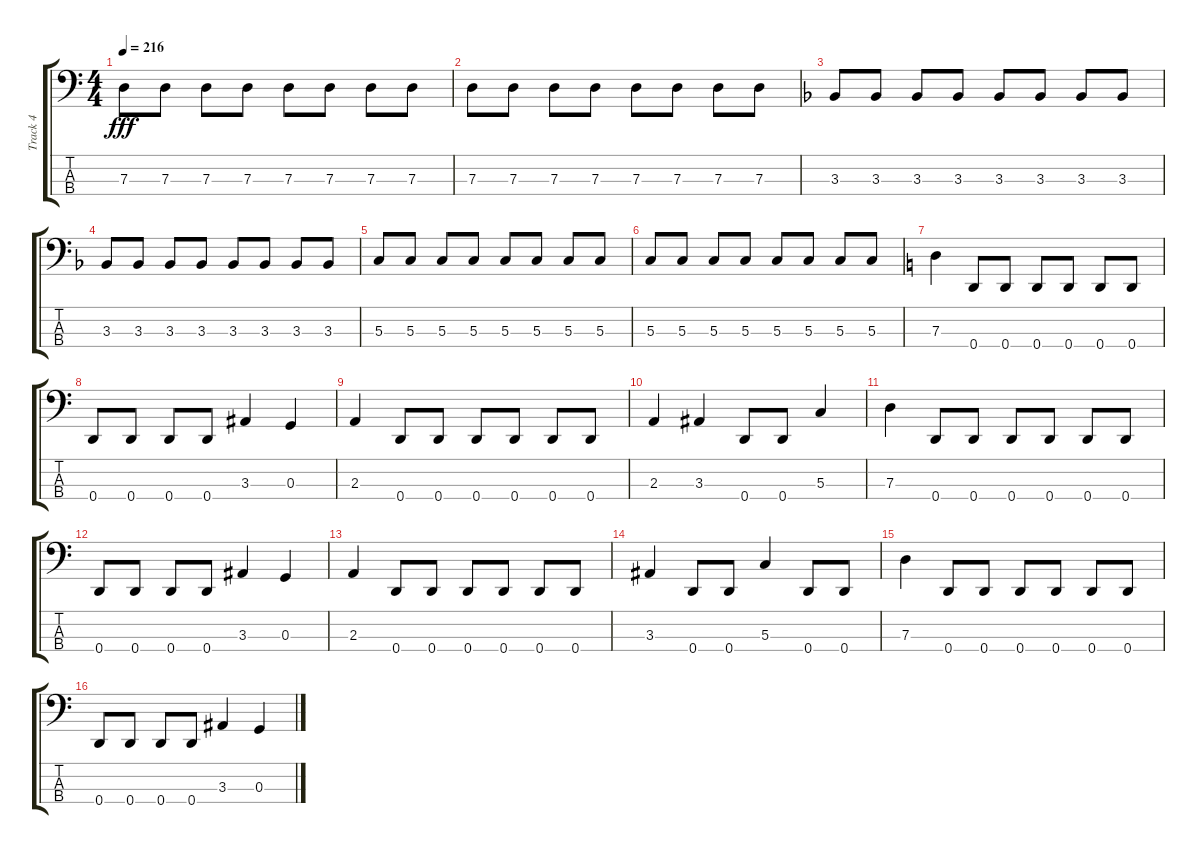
\track ("Track 4" "Track 4") {instrument electricbassfinger}
\staff {score tabs}
\tuning (F2 C2 G1 D1) {hide}
\ts (4 4)
\tempo 216
\clef f4
\ks c
7.3.8{dy fff} 7.3.8 7.3.8 7.3.8 7.3.8 7.3.8 7.3.8 7.3.8 |
7.3.8 7.3.8 7.3.8 7.3.8 7.3.8 7.3.8 7.3.8 7.3.8 |
\ks f
3.3.8 3.3.8 3.3.8 3.3.8 3.3.8 3.3.8 3.3.8 3.3.8 |
3.3.8 3.3.8 3.3.8 3.3.8 3.3.8 3.3.8 3.3.8 3.3.8 |
5.3.8 5.3.8 5.3.8 5.3.8 5.3.8 5.3.8 5.3.8 5.3.8 |
5.3.8 5.3.8 5.3.8 5.3.8 5.3.8 5.3.8 5.3.8 5.3.8 |
\ks c
7.3.4 0.4.8 0.4.8 0.4.8 0.4.8 0.4.8 0.4.8 |
0.4.8 0.4.8 0.4.8 0.4.8 3.3.4 0.3.4 |
2.3.4 0.4.8 0.4.8 0.4.8 0.4.8 0.4.8 0.4.8 |
2.3.4 3.3.4 0.4.8 0.4.8 5.3.4 |
7.3.4 0.4.8 0.4.8 0.4.8 0.4.8 0.4.8 0.4.8 |
0.4.8 0.4.8 0.4.8 0.4.8 3.3.4 0.3.4 |
2.3.4 0.4.8 0.4.8 0.4.8 0.4.8 0.4.8 0.4.8 |
3.3.4 0.4.8 0.4.8 5.3.4 0.4.8 0.4.8 |
7.3.4 0.4.8 0.4.8 0.4.8 0.4.8 0.4.8 0.4.8 |
0.4.8 0.4.8 0.4.8 0.4.8 3.3.4 0.3.4
